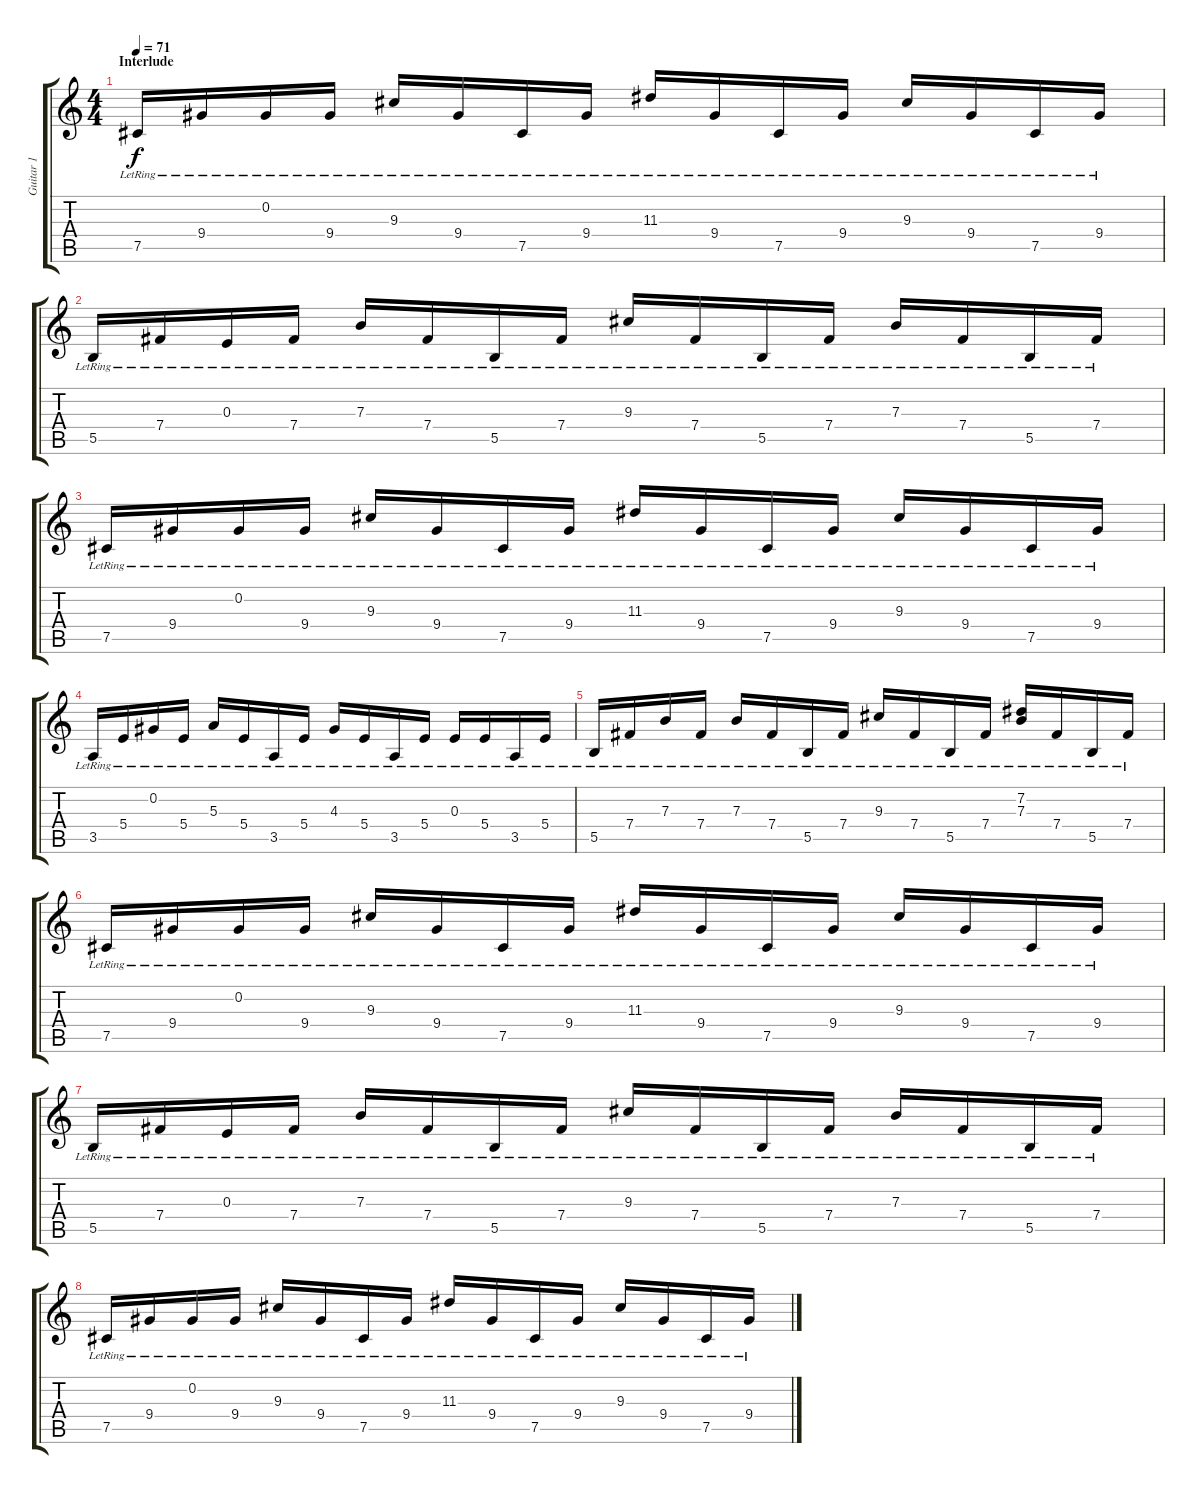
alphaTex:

\track ("Guitar 1" "Guitar 1") {instrument distortionguitar}
\staff {score tabs}
\tuning (Db4 Ab3 E3 B2 Gb2 Db2) {hide}
\ts (4 4)
\section ("" "Interlude")
\tempo 71
\clef g2
\ks c
7.5{lr}.16{dy f instrument electricguitarclean} 9.4{lr}.16 0.2{lr}.16 9.4{lr}.16 9.3{lr}.16 9.4{lr}.16 7.5{lr}.16 9.4{lr}.16 11.3{lr}.16 9.4{lr}.16 7.5{lr}.16 9.4{lr}.16 9.3{lr}.16 9.4{lr}.16 7.5{lr}.16 9.4{lr}.16 |
5.5{lr}.16 7.4{lr}.16 0.3{lr}.16 7.4{lr}.16 7.3{lr}.16 7.4{lr}.16 5.5{lr}.16 7.4{lr}.16 9.3{lr}.16 7.4{lr}.16 5.5{lr}.16 7.4{lr}.16 7.3{lr}.16 7.4{lr}.16 5.5{lr}.16 7.4{lr}.16 |
7.5{lr}.16{instrument electricguitarclean} 9.4{lr}.16 0.2{lr}.16 9.4{lr}.16 9.3{lr}.16 9.4{lr}.16 7.5{lr}.16 9.4{lr}.16 11.3{lr}.16 9.4{lr}.16 7.5{lr}.16 9.4{lr}.16 9.3{lr}.16 9.4{lr}.16 7.5{lr}.16 9.4{lr}.16 |
3.5{lr}.16 5.4{lr}.16 0.2{lr}.16 5.4{lr}.16 5.3{lr}.16 5.4{lr}.16 3.5{lr}.16 5.4{lr}.16 4.3{lr}.16 5.4{lr}.16 3.5{lr}.16 5.4{lr}.16 0.3{lr}.16 5.4{lr}.16 3.5{lr}.16 5.4{lr}.16 |
5.5{lr}.16 7.4{lr}.16 7.3{lr}.16 7.4{lr}.16 7.3{lr}.16 7.4{lr}.16 5.5{lr}.16 7.4{lr}.16 9.3{lr}.16 7.4{lr}.16 5.5{lr}.16 7.4{lr}.16 (7.2{lr} 7.3{lr}).16 7.4{lr}.16 5.5{lr}.16 7.4{lr}.16 |
7.5{lr}.16{instrument electricguitarclean} 9.4{lr}.16 0.2{lr}.16 9.4{lr}.16 9.3{lr}.16 9.4{lr}.16 7.5{lr}.16 9.4{lr}.16 11.3{lr}.16 9.4{lr}.16 7.5{lr}.16 9.4{lr}.16 9.3{lr}.16 9.4{lr}.16 7.5{lr}.16 9.4{lr}.16 |
5.5{lr}.16 7.4{lr}.16 0.3{lr}.16 7.4{lr}.16 7.3{lr}.16 7.4{lr}.16 5.5{lr}.16 7.4{lr}.16 9.3{lr}.16 7.4{lr}.16 5.5{lr}.16 7.4{lr}.16 7.3{lr}.16 7.4{lr}.16 5.5{lr}.16 7.4{lr}.16 |
7.5{lr}.16{instrument electricguitarclean} 9.4{lr}.16 0.2{lr}.16 9.4{lr}.16 9.3{lr}.16 9.4{lr}.16 7.5{lr}.16 9.4{lr}.16 11.3{lr}.16 9.4{lr}.16 7.5{lr}.16 9.4{lr}.16 9.3{lr}.16 9.4{lr}.16 7.5{lr}.16 9.4{lr}.16
